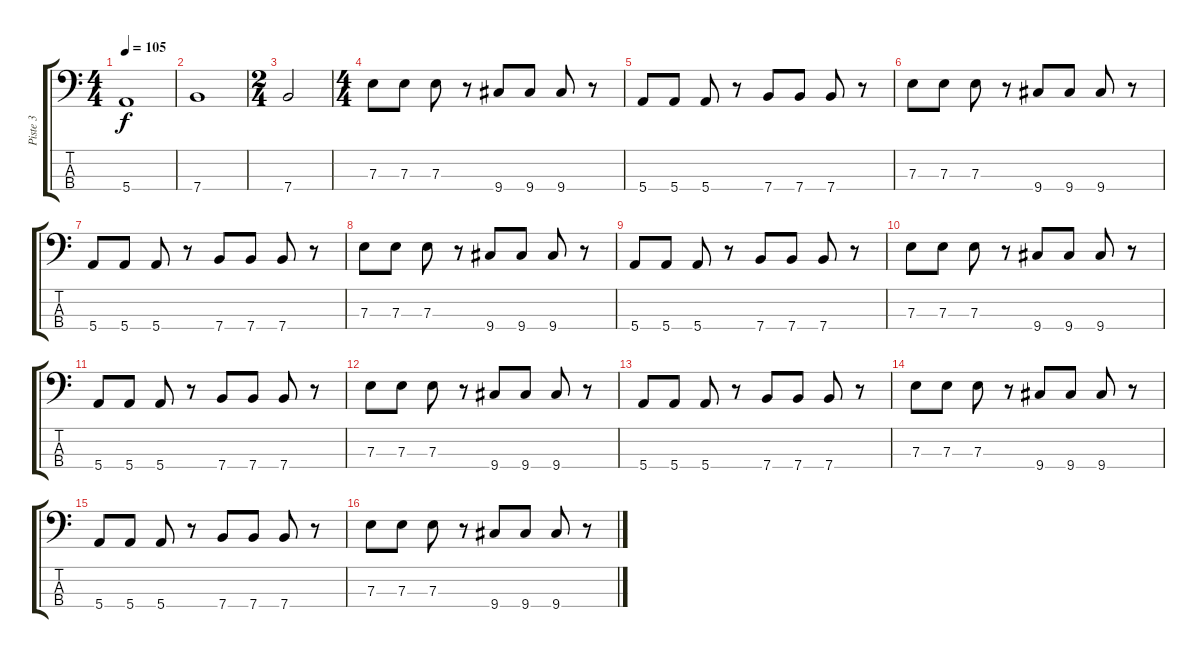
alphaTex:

\track ("Piste 3" "Piste 3") {instrument electricbasspick}
\staff {score tabs}
\tuning (G2 D2 A1 E1) {hide}
\ts (4 4)
\tempo 105
\clef f4
\ks c
5.4.1{dy f} |
7.4.1 |
\ts (2 4)
7.4.2 |
\ts (4 4)
7.3.8{volume 16 instrument electricbasspick} 7.3.8 7.3.8 r.8 9.4.8 9.4.8 9.4.8 r.8 |
5.4.8 5.4.8 5.4.8 r.8 7.4.8 7.4.8 7.4.8 r.8 |
7.3.8 7.3.8 7.3.8 r.8 9.4.8 9.4.8 9.4.8 r.8 |
5.4.8 5.4.8 5.4.8 r.8 7.4.8 7.4.8 7.4.8 r.8 |
7.3.8 7.3.8 7.3.8 r.8 9.4.8 9.4.8 9.4.8 r.8 |
5.4.8 5.4.8 5.4.8 r.8 7.4.8 7.4.8 7.4.8 r.8 |
7.3.8 7.3.8 7.3.8 r.8 9.4.8 9.4.8 9.4.8 r.8 |
5.4.8 5.4.8 5.4.8 r.8 7.4.8 7.4.8 7.4.8 r.8 |
7.3.8 7.3.8 7.3.8 r.8 9.4.8 9.4.8 9.4.8 r.8 |
5.4.8 5.4.8 5.4.8 r.8 7.4.8 7.4.8 7.4.8 r.8 |
7.3.8 7.3.8 7.3.8 r.8 9.4.8 9.4.8 9.4.8 r.8 |
5.4.8 5.4.8 5.4.8 r.8 7.4.8 7.4.8 7.4.8 r.8 |
7.3.8 7.3.8 7.3.8 r.8 9.4.8 9.4.8 9.4.8 r.8
